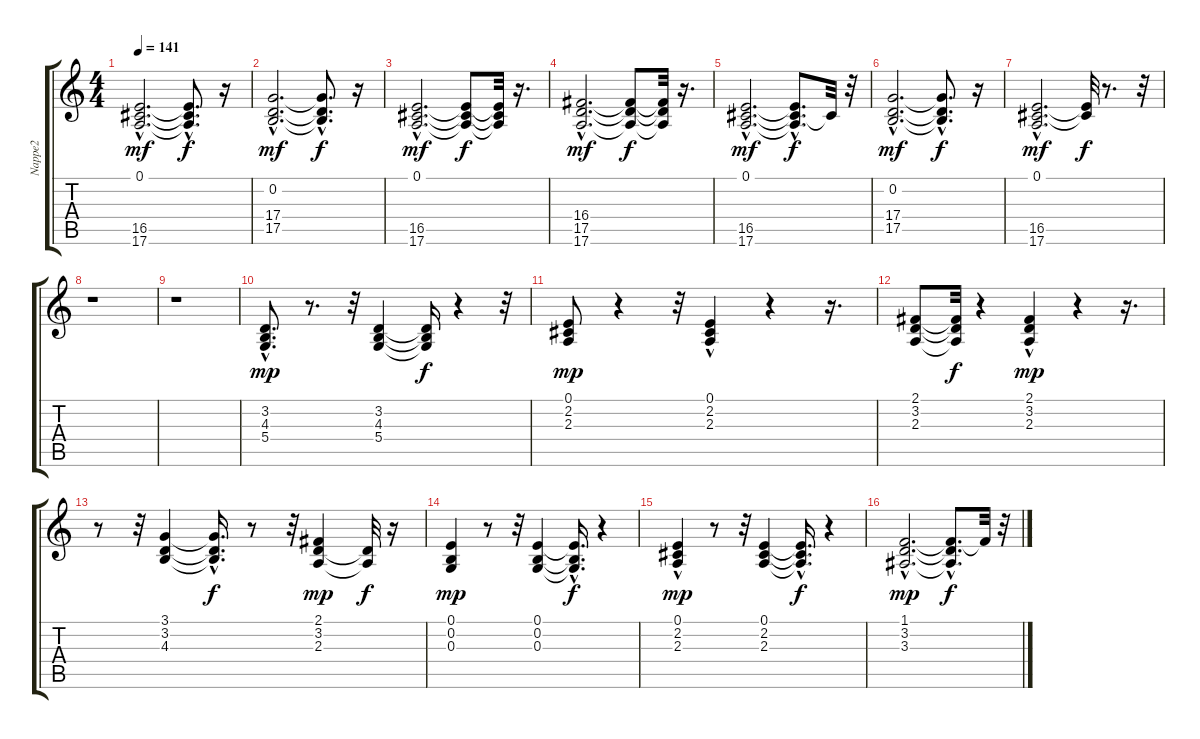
\track ("Nappe2" "Nappe2") {instrument stringensemble1}
\staff {score tabs}
\tuning (E4 B3 G3 D3 A2 E2) {hide}
\ts (4 4)
\tempo 141
\clef g2
\ks c
(0.1{hac} 16.5{hac} 17.6{hac}).2{d dy mf} (0.1{hac t} 16.5{t} 17.6{t}).8{d dy f} r.16 |
(0.2{hac} 17.4{hac} 17.5{hac}).2{d dy mf} (0.2{hac t} 17.4{hac t} 17.5{hac t}).8{d dy f} r.16 |
(0.1{hac} 16.5{hac} 17.6{hac}).2{d dy mf} (0.1{t} 16.5{t} 17.6{t}).8{dy f} (0.1{t} 16.5{t} 17.6{t}).32 r.16{d} |
(16.4{hac} 17.5{hac} 17.6{hac}).2{d dy mf} (16.4{t} 17.5{t} 17.6{t}).8{dy f} (16.4{t} 17.5{t} 17.6{t}).32 r.16{d} |
(0.1{hac} 16.5{hac} 17.6{hac}).2{d dy mf} (0.1{hac t} 16.5{hac t} 17.6{hac t}).8{d dy f} 16.5{t}.32 r.32 |
(0.2{hac} 17.4{hac} 17.5{hac}).2{d dy mf} (0.2{hac t} 17.4{hac t} 17.5{hac t}).8{d dy f} r.16 |
(0.1{hac} 16.5{hac} 17.6{hac}).2{d dy mf} (0.1{t} 16.5{t}).32{dy f} r.8{d} r.32 |
r.1 |
r.1 |
(3.2{hac} 4.3{hac} 5.4{hac}).8{d dy mp} r.8{d} r.32 (3.2 4.3 5.4).4 (3.2{t} 4.3{t} 5.4{t}).16{dy f} r.4 r.32 |
(0.1 2.2 2.3).8{dy mp} r.4 r.32 (0.1 2.2{hac} 2.3).4 r.4 r.16{d} |
(2.1 3.2 2.3).8 (2.1{t} 3.2{t} 2.3{t}).32{dy f} r.4 (2.1{hac} 3.2 2.3).4{dy mp} r.4 r.16{d} |
r.8 r.32 (3.1 3.2 4.3).4 (3.1{hac t} 3.2{t} 4.3{hac t}).16{d dy f} r.8 r.32 (2.1 3.2 2.3).4{dy mp} (3.2{t} 2.3{t}).32{dy f} r.16 |
(0.1 0.2 0.3).4{dy mp} r.8 r.32 (0.1 0.2 0.3).4 (0.1{hac t} 0.2{hac t} 0.3{hac t}).16{d dy f} r.4 |
(0.1{hac} 2.2{hac} 2.3).4{dy mp} r.8 r.32 (0.1 2.2 2.3).4 (0.1{hac t} 2.2{hac t} 2.3{hac t}).16{d dy f} r.4 |
(1.1{hac} 3.2{hac} 3.3{hac}).2{d dy mp} (1.1{hac t} 3.2{hac t} 3.3{hac t}).8{d dy f} 1.1{t}.32 r.32
